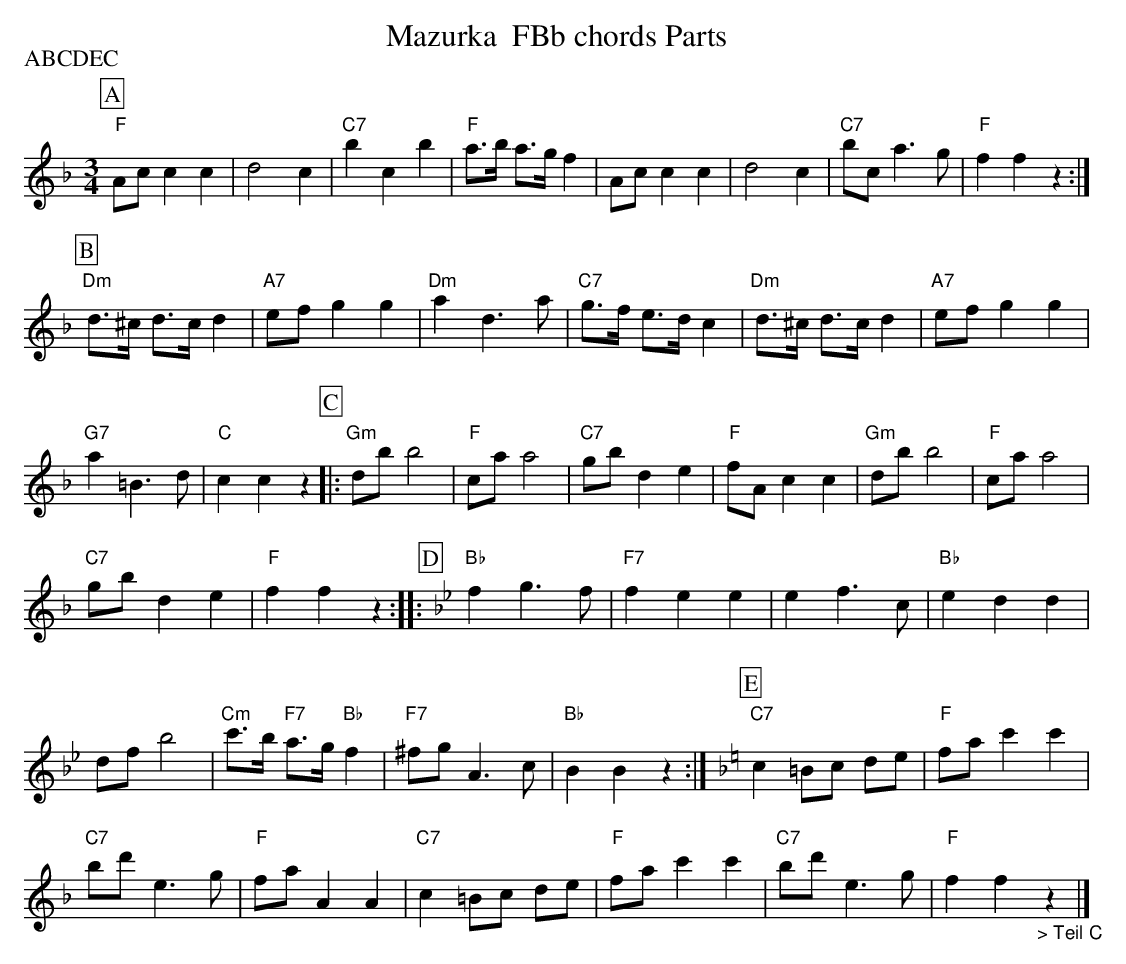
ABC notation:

X:1
T: Mazurka  FBb chords Parts
P:ABCDEC
M:3/4
L:1/8
K:F %%MIDI gchordon
[P:A] "F"Acc2c2 | d4c2 | "C7"b2c2b2 | "F"a>b a>gf2 | Acc2c2 | d4c2 | "C7"bc a3g | "F"f2f2z2 :|
[P:B] "Dm"d>^c d>cd2 | "A7"efg2g2 | "Dm"a2d3a | "C7"g>f e>dc2 | "Dm"d>^c d>cd2 | "A7"efg2g2 |
"G7"a2=B3d | "C"c2c2z2 [P:C] |: "Gm"dbb4 | "F"caa4 | "C7"gbd2e2 | "F"fAc2c2 | "Gm"dbb4 | "F"caa4 |
 "C7"gbd2e2 | "F"f2f2z2 :: [P:D] [K:Bb] "Bb"f2g3f | "F7"f2e2e2 | e2f3c | "Bb"e2d2d2 |
dfb4 | "Cm"c'>b "F7"a>g"Bb"f2 | "F7"^fgA3c | "Bb"B2B2z2 :| [K:F] [P:E] "C7"c2=Bc de | "F"fac'2c'2 |
"C7"bd'e3g | "F"faA2A2 | "C7"c2=Bc de | "F"fac'2c'2 | "C7"bd'e3g | "F"f2f2"_> Teil C"z2 |]
